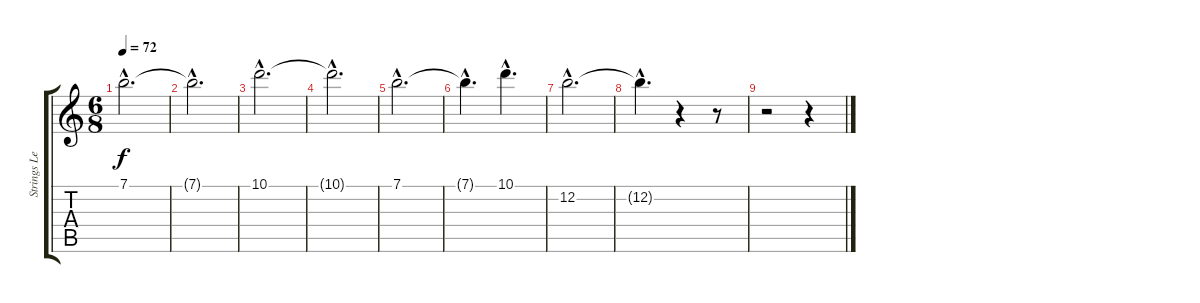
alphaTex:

\track ("Strings Left" "Strings Le") {instrument stringensemble1}
\staff {score tabs}
\tuning (E5 B4 G4 D4 A3 E3) {hide}
\ts (6 8)
\tempo 72
\clef g2
\ks c
7.1{hac}.2{d dy f} |
7.1{hac t}.2{d} |
10.1{hac}.2{d} |
10.1{hac t}.2{d} |
7.1{hac}.2{d} |
7.1{hac t}.4{d} 10.1{hac}.4{d} |
12.2{hac}.2{d} |
12.2{hac t}.4{d} r.4 r.8 |
r.2 r.4
